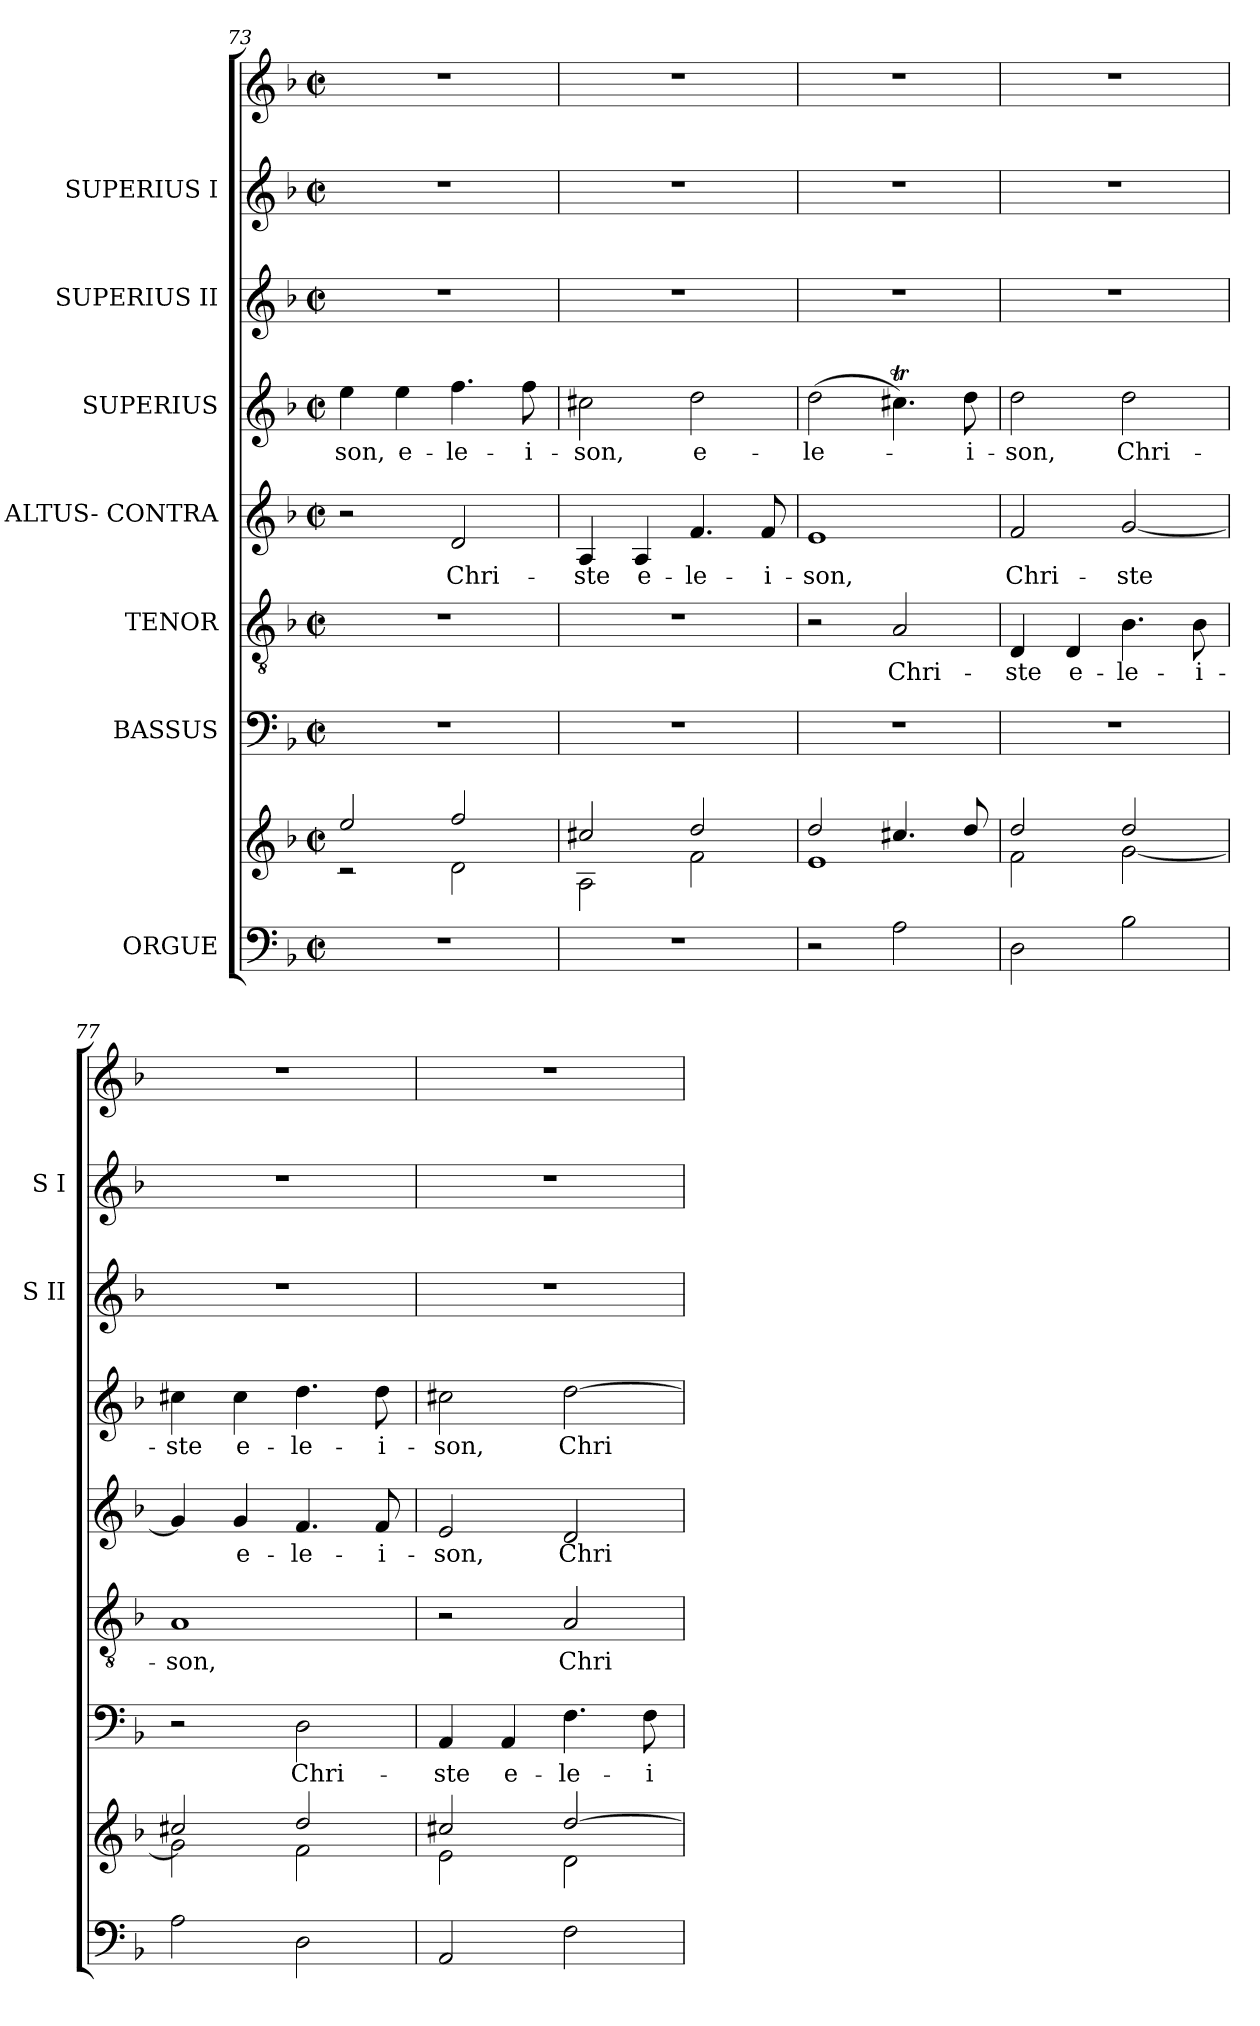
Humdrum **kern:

**kern	**kern	**kern	**text	**kern	**text	**kern	**text	**kern	**text	**kern	**kern	**kern
*part8	*part8	*part7	*part7	*part6	*part6	*part5	*part5	*part4	*part4	*part3	*part2	*part1
*staff9	*staff8	*staff7	*staff7	*staff6	*staff6	*staff5	*staff5	*staff4	*staff4	*staff3	*staff2	*staff1
*I"ORGUE	*	*I"BASSUS	*	*I"TENOR	*	*I"ALTUS- CONTRA	*	*I"SUPERIUS	*	*I"SUPERIUS II	*I"SUPERIUS I	*
*	*	*	*	*	*	*	*	*	*	*I'S II	*I'S I	*
*clefF4	*clefG2	*clefF4	*	*clefGv2	*	*clefG2	*	*clefG2	*	*clefG2	*clefG2	*clefG2
*k[b-]	*k[b-]	*k[b-]	*	*k[b-]	*	*k[b-]	*	*k[b-]	*	*k[b-]	*k[b-]	*k[b-]
*d:	*d:	*d:	*	*d:	*	*d:	*	*d:	*	*d:	*d:	*d:
*M2/2	*M2/2	*M2/2	*	*M2/2	*	*M2/2	*	*M2/2	*	*M2/2	*M2/2	*M2/2
*met(c|)	*met(c|)	*met(c|)	*	*met(c|)	*	*met(c|)	*	*met(c|)	*	*met(c|)	*met(c|)	*met(c|)
=73	=73	=73	=73	=73	=73	=73	=73	=73	=73	=73	=73	=73
*	*^	*	*	*	*	*	*	*	*	*	*	*
!	!	!	!	!	!	!	!	!	!	!LO:LY:b	!	!	!
1r	2ee/	2rc	1r	.	1r	.	2r	.	4ee\	-son,	1r	1r	1r
!	!	!	!	!	!	!	!	!	!	!LO:LY:b	!	!	!
.	.	.	.	.	.	.	.	.	4ee\	e-	.	.	.
!	!	!	!	!	!	!	!	!LO:LY:b	!	!LO:LY:b	!	!	!
.	2ff/	2d\	.	.	.	.	2d/	Chri-	4.ff\	-le-	.	.	.
!	!	!	!	!	!	!	!	!	!	!LO:LY:b	!	!	!
.	.	.	.	.	.	.	.	.	8ff\	-i-	.	.	.
=74	=74	=74	=74	=74	=74	=74	=74	=74	=74	=74	=74	=74	=74
!	!	!	!	!	!	!	!	!LO:LY:b	!	!LO:LY:b	!	!	!
1r	2cc#X/	2A\	1r	.	1r	.	4A/	-ste	2cc#X\	-son,	1r	1r	1r
!	!	!	!	!	!	!	!	!LO:LY:b	!	!	!	!	!
.	.	.	.	.	.	.	4A/	e-	.	.	.	.	.
!	!	!	!	!	!	!	!	!LO:LY:b	!	!LO:LY:b	!	!	!
.	2dd/	2f\	.	.	.	.	4.f/	-le-	2dd\	e-	.	.	.
!	!	!	!	!	!	!	!	!LO:LY:b	!	!	!	!	!
.	.	.	.	.	.	.	8f/	-i-	.	.	.	.	.
=75	=75	=75	=75	=75	=75	=75	=75	=75	=75	=75	=75	=75	=75
!	!	!	!	!	!	!	!	!LO:LY:b	!	!LO:LY:b	!	!	!
2r	2dd/	1e	1r	.	2r	.	1e	-son,	(>2dd\	-le-	1r	1r	1r
!	!	!	!	!	!	!LO:LY:b	!	!	!	!	!	!	!
2A\	4.cc#X/	.	.	.	2A/	Chri-	.	.	4.cc#Xt\)	.	.	.	.
!	!	!	!	!	!	!	!	!	!	!LO:LY:b	!	!	!
.	8dd/	.	.	.	.	.	.	.	8dd\	-i-	.	.	.
!!LO:LB:g=z
=76	=76	=76	=76	=76	=76	=76	=76	=76	=76	=76	=76	=76	=76
!	!	!	!	!	!	!LO:LY:b	!	!LO:LY:b	!	!LO:LY:b	!	!	!
2D\	2dd/	2f\	1r	.	4D/	-ste	2f/	Chri-	2dd\	-son,	1r	1r	1r
!	!	!	!	!	!	!LO:LY:b	!	!	!	!	!	!	!
.	.	.	.	.	4D/	e-	.	.	.	.	.	.	.
!	!	!	!	!	!	!LO:LY:b	!	!LO:LY:b	!	!LO:LY:b	!	!	!
2B-\	2dd/	[<2g\	.	.	4.B-\	-le-	[2g/	-ste	2dd\	Chri-	.	.	.
!	!	!	!	!	!	!LO:LY:b	!	!	!	!	!	!	!
.	.	.	.	.	8B-\	-i-	.	.	.	.	.	.	.
=77	=77	=77	=77	=77	=77	=77	=77	=77	=77	=77	=77	=77	=77
!	!	!	!	!	!	!LO:LY:b	!	!	!	!LO:LY:b	!	!	!
2A\	2cc#X/	2g\]	2r	.	1A	-son,	4g/]	.	4cc#X\	-ste	1r	1r	1r
!	!	!	!	!	!	!	!	!LO:LY:b	!	!LO:LY:b	!	!	!
.	.	.	.	.	.	.	4g/	e-	4cc#\	e-	.	.	.
!	!	!	!	!LO:LY:b	!	!	!	!LO:LY:b	!	!LO:LY:b	!	!	!
2D\	2dd/	2f\	2D\	Chri-	.	.	4.f/	-le-	4.dd\	-le-	.	.	.
!	!	!	!	!	!	!	!	!LO:LY:b	!	!LO:LY:b	!	!	!
.	.	.	.	.	.	.	8f/	-i-	8dd\	-i-	.	.	.
=78	=78	=78	=78	=78	=78	=78	=78	=78	=78	=78	=78	=78	=78
!	!	!	!	!LO:LY:b	!	!	!	!LO:LY:b	!	!LO:LY:b	!	!	!
2AA/	2cc#X/	2e\	4AA/	-ste	2r	.	2e/	-son,	2cc#X\	-son,	1r	1r	1r
!	!	!	!	!LO:LY:b	!	!	!	!	!	!	!	!	!
.	.	.	4AA/	e-	.	.	.	.	.	.	.	.	.
!	!	!	!	!LO:LY:b	!	!LO:LY:b	!	!LO:LY:b	!	!LO:LY:b	!	!	!
2F\	[>2dd/	2d\	4.F\	-le-	2A/	Chri-	2d/	Chri-	[2dd\	Chri-	.	.	.
!	!	!	!	!LO:LY:b	!	!	!	!	!	!	!	!	!
.	.	.	8F\	-i-	.	.	.	.	.	.	.	.	.
*	*v	*v	*	*	*	*	*	*	*	*	*	*	*
=	=	=	=	=	=	=	=	=	=	=	=	=
*-	*-	*-	*-	*-	*-	*-	*-	*-	*-	*-	*-	*-
